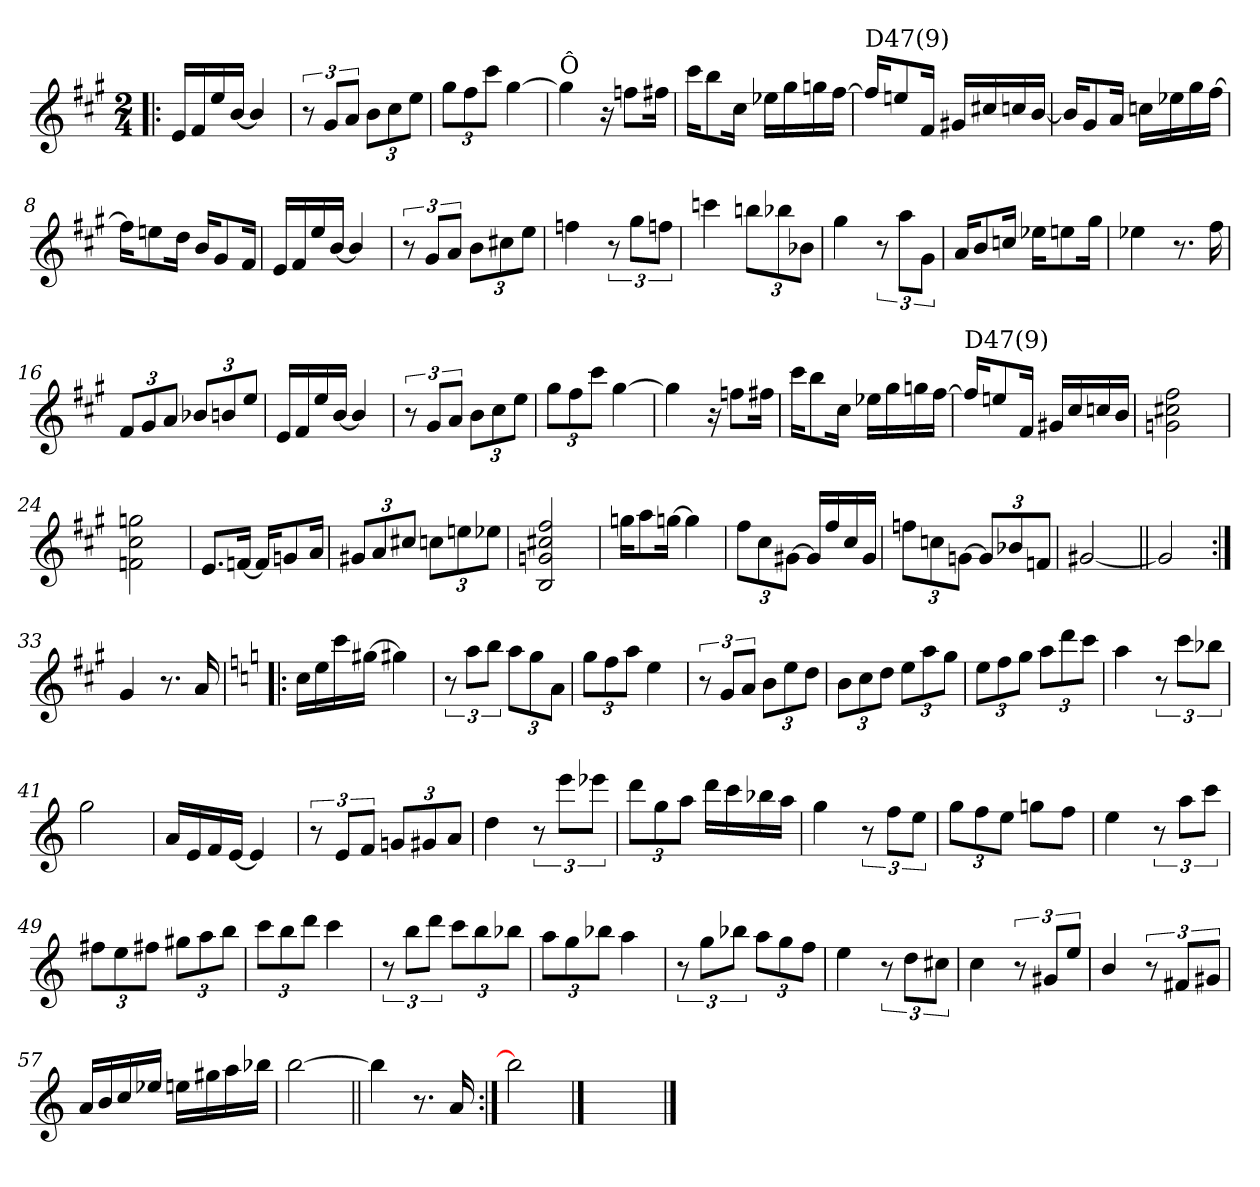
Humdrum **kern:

**kern
*part1
*staff1
*clefG2
*k[f#c#g#]
*A:
*M2/4
=1!|:
16e/LL
16f#/
16ee/
[16b/JJ
4b/]
=2
12r
12g#/L
12a/J
12b\L
12cc#\
12ee\J
=3
12gg#\L
12ff#\
12ccc#\J
[4gg#\
=4
!LO:TX:a:t=Ô
4gg#\]
16r
8ffn\L
16ff#X\Jk
!!LO:LB:g=z
=5
16ccc#\KL
8bb\
16cc#\Jk
16ee-X\LL
16gg#\
16ggn\
[16ff#\JJ
=6
!LO:TX:a:t=D47(9)
16ff#/KL]
8een/
16f#/Jk
16g#X/LL
16cc#X/
16ccn/
[16b/JJ
=7
16b/KL]
8g#/
16a/Jk
16ccn\LL
16ee-X\
16gg#\
[16ff#\JJ
=8
16ff#\KL]
8een\
16dd\Jk
16b/KL
8g#/
16f#/Jk
!!LO:LB:g=z
=9
16e/LL
16f#/
16ee/
[16b/JJ
4b/]
=10
12r
12g#/L
12a/J
12b\L
12cc#X\
12ee\J
=11
4ffn\
12r
12gg#\L
12ffn\J
=12
4cccn\
12bbn\L
12bb-X\
12b-X\J
!!LO:LB:g=z
=13
4gg#\
12r
12aa\L
12g#\J
=14
16a/KL
8b/
16ccn/Jk
16ee-X\KL
8een\
16gg#\Jk
=15
4ee-X\
8.r
16ff#\
=16
12f#/L
12g#/
12a/J
12b-X/L
12bn/
12ee/J
!!LO:LB:g=z
=17
16e/LL
16f#/
16ee/
[16b/JJ
4b/]
=18
12r
12g#/L
12a/J
12b\L
12cc#\
12ee\J
=19
12gg#\L
12ff#\
12ccc#\J
[4gg#\
=20
4gg#\]
16r
8ffn\L
16ff#X\Jk
!!LO:LB:g=z
=21
16ccc#\KL
8bb\
16cc#\Jk
16ee-X\LL
16gg#\
16ggn\
[16ff#\JJ
=22
!LO:TX:a:t=D47(9)
16ff#/KL]
8een/
16f#/Jk
16g#X/LL
16cc#/
16ccn/
16b/JJ
=23
2gn\ 2cc#X\ 2ff#\
=24
2fn\ 2cc#\ 2ggn\
=25
8.e/L
[16fn/Jk
16f/KL]
8gn/
16a/Jk
!!LO:LB:g=z
=26
12g#X/L
12a/
12cc#X/J
12ccn\L
12een\
12ee-X\J
=27
2B/ 2gn/ 2cc#X/ 2ff#/
=28
16ggn\KL
8aa\
[16ggn\Jk
4gg\]
=29
12ff#\L
12cc#\
[12g#X\J
16g#/LL]
16ff#/
16cc#/
16g#/JJ
!!LO:LB:g=z
=30
12ffn\L
12ccn\
[12gn\J
12g/L]
12b-X/
12fn/J
=31
[2g#X/
=32||
2g#/]
=33:|!
4g#/
8.r
16a/
!!LO:PB:g=z
=34!|:
*k[]
*C:
16cc\LL
16ee\
16ccc\
[16gg#X\JJ
4gg#X\]
=35
12r
12aa\L
12bb\J
12aa\L
12gg\
12a\J
=36
12gg\L
12ff\
12aa\J
4ee\
=37
12r
12g/L
12a/J
12b\L
12ee\
12dd\J
!!LO:LB:g=z
=38
12b\L
12cc\
12dd\J
12ee\L
12aa\
12gg\J
=39
12ee\L
12ff\
12gg\J
12aa\L
12ddd\
12ccc\J
=40
4aa\
12r
12ccc\L
12bb-X\J
=41
2gg\
!!LO:LB:g=z
=42
16a/LL
16e/
16f/
[16e/JJ
4e/]
=43
12r
12e/L
12f/J
12gn/L
12g#X/
12a/J
=44
4dd\
12r
12eee\L
12eee-X\J
=45
12ddd\L
12gg\
12aa\J
16ddd\LL
16ccc\
16bb-X\
16aa\JJ
!!LO:LB:g=z
=46
4gg\
12r
12ff\L
12ee\J
=47
12gg\L
12ff\
12ee\J
8ggn\L
8ff\J
=48
4ee\
12r
12aa\L
12ccc\J
=49
12ff#X\L
12ee\
12ff#X\J
12gg#X\L
12aa\
12bb\J
!!LO:LB:g=z
=50
12ccc\L
12bb\
12ddd\J
4ccc\
=51
12r
12bb\L
12ddd\J
12ccc\L
12bb\
12bb-X\J
=52
12aa\L
12gg\
12bb-X\J
4aa\
=53
12r
12gg\L
12bb-X\J
12aa\L
12gg\
12ff\J
!!LO:LB:g=z
=54
4ee\
12r
12dd\L
12cc#X\J
=55
4cc\
12r
12g#X/L
12ee/J
=56
4b/
12r
12f#X/L
12g#X/J
=57
16a/LL
16b/
16cc/
16ee-X/JJ
16een\LL
16gg#X\
16aa\
16bb-X\JJ
!!LO:LB:g=z
=58
[2bb\
=59||
4bb\]
8.r
16a/
=60:|!
2bb\]
==61
2ryy
==
*-
